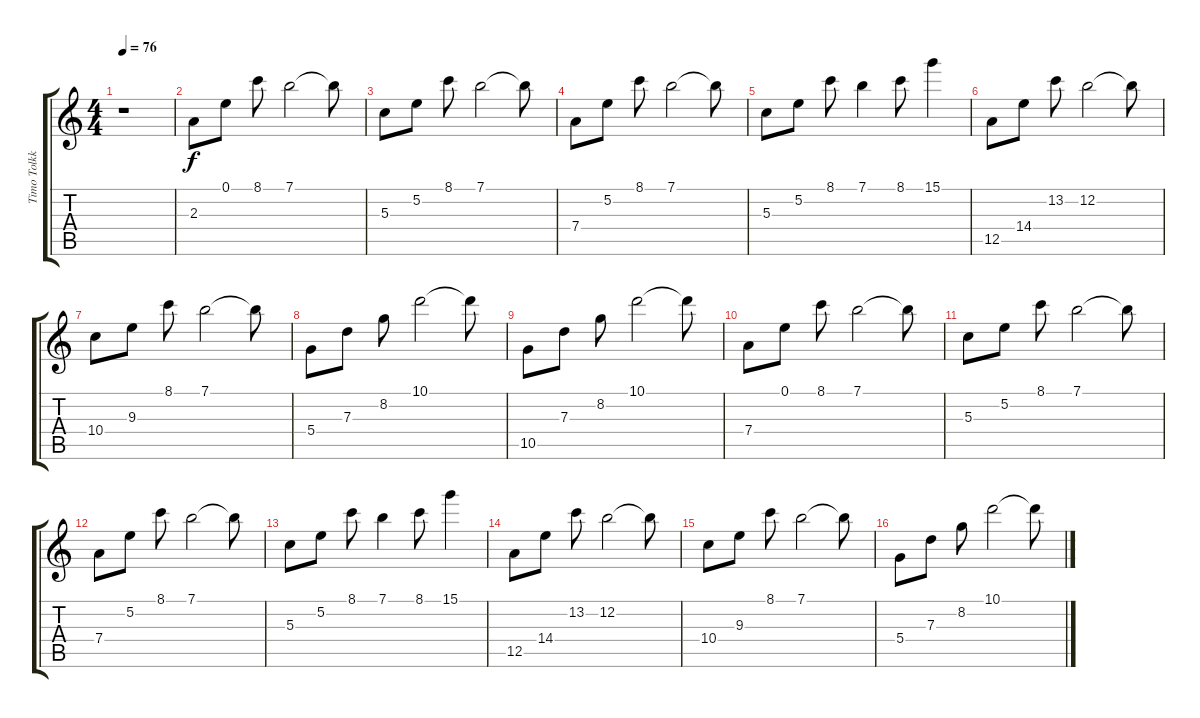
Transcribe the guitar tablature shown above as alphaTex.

\track ("Timo Tolkki" "Timo Tolkk") {instrument acousticguitarsteel}
\staff {score tabs}
\tuning (E4 B3 G3 D3 A2 E2) {hide}
\ts (4 4)
\tempo 76
\clef g2
\ks c
r.1{dy f} |
2.3.8 0.1.8 8.1.8 7.1.2 7.1{t}.8 |
5.3.8 5.2.8 8.1.8 7.1.2 7.1{t}.8 |
7.4.8 5.2.8 8.1.8 7.1.2 7.1{t}.8 |
5.3.8 5.2.8 8.1.8 7.1.4 8.1.8 15.1.4 |
12.5.8 14.4.8 13.2.8 12.2.2 12.2{t}.8 |
10.4.8 9.3.8 8.1.8 7.1.2 7.1{t}.8 |
5.4.8 7.3.8 8.2.8 10.1.2 10.1{t}.8 |
10.5.8 7.3.8 8.2.8 10.1.2 10.1{t}.8 |
7.4.8 0.1.8 8.1.8 7.1.2 7.1{t}.8 |
5.3.8 5.2.8 8.1.8 7.1.2 7.1{t}.8 |
7.4.8 5.2.8 8.1.8 7.1.2 7.1{t}.8 |
5.3.8 5.2.8 8.1.8 7.1.4 8.1.8 15.1.4 |
12.5.8 14.4.8 13.2.8 12.2.2 12.2{t}.8 |
10.4.8 9.3.8 8.1.8 7.1.2 7.1{t}.8 |
5.4.8 7.3.8 8.2.8 10.1.2 10.1{t}.8
